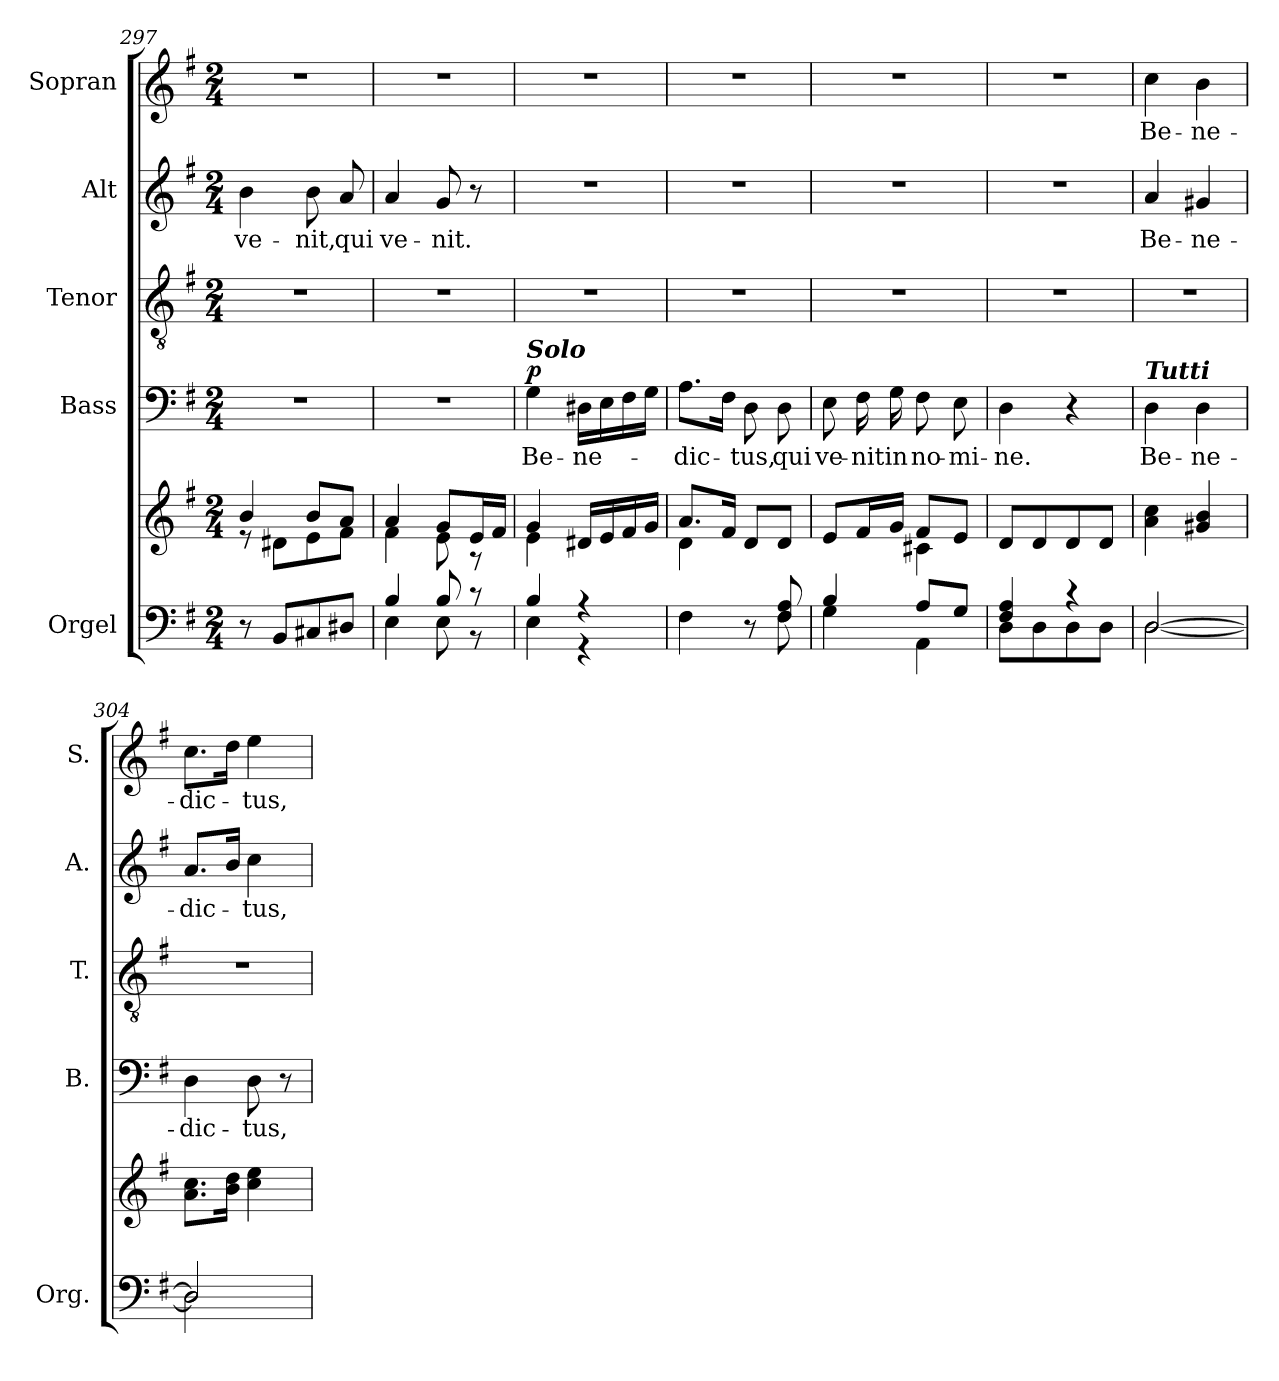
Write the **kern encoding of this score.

**kern	**kern	**kern	**text	**dynam	**kern	**kern	**text	**kern	**text
*part5	*part5	*part4	*part4	*part4	*part3	*part2	*part2	*part1	*part1
*staff6	*staff5	*staff4	*staff4	*staff4	*staff3	*staff2	*staff2	*staff1	*staff1
*I"Orgel	*	*I"Bass	*	*	*I"Tenor	*I"Alt	*	*I"Sopran	*
*I'Org.	*	*I'B.	*	*	*I'T.	*I'A.	*	*I'S.	*
*clefF4	*clefG2	*clefF4	*	*	*clefGv2	*clefG2	*	*clefG2	*
*k[f#]	*k[f#]	*k[f#]	*	*	*k[f#]	*k[f#]	*	*k[f#]	*
*G:	*G:	*G:	*	*	*G:	*G:	*	*G:	*
*M2/4	*M2/4	*M2/4	*	*	*M2/4	*M2/4	*	*M2/4	*
=297	=297	=297	=297	=297	=297	=297	=297	=297	=297
*	*^	*	*	*	*	*	*	*	*
!	!	!	!	!	!	!	!	!LO:LY:b	!	!
8r	4b/	8rd	2r	.	.	2r	4b\	ve-	2r	.
8BB/L	.	8d#X\L	.	.	.	.	.	.	.	.
!	!	!	!	!	!	!	!	!LO:LY:b	!	!
8C#X/	8b/L	8e\	.	.	.	.	8b\	-nit,	.	.
!	!	!	!	!	!	!	!	!LO:LY:b	!	!
8D#X/J	8a/J	8f#\J	.	.	.	.	8a/	qui	.	.
=298	=298	=298	=298	=298	=298	=298	=298	=298	=298	=298
*^	*	*	*	*	*	*	*	*	*	*
!	!	!	!	!	!	!	!	!	!LO:LY:b	!	!
4B/	4E\	4a/	4f#\	2r	.	.	2r	4a/	ve-	2r	.
!	!	!	!	!	!	!	!	!	!LO:LY:b	!	!
8B/	8E\	8g/L	8e\	.	.	.	.	8g/	-nit.	.	.
8r	8r	16e/L	8rA	.	.	.	.	8r	.	.	.
.	.	16f#/JJ	.	.	.	.	.	.	.	.	.
=299	=299	=299	=299	=299	=299	=299	=299	=299	=299	=299	=299
!	!	!	!	!LO:TX:a:Bi:t=Solo	!	!	!	!	!	!	!
!	!	!	!	!	!LO:LY:b	!LO:DY:a	!	!	!	!	!
4B/	4E\	4g/	4e\	4G\	Be-	p	2r	2r	.	2r	.
!	!	!	!	!	!LO:LY:b	!	!	!	!	!	!
4r	4r	16d#X/LL	4ryy	16D#X\LL	-ne-	.	.	.	.	.	.
.	.	16e/	.	16E\	.	.	.	.	.	.	.
.	.	16f#/	.	16F#\	.	.	.	.	.	.	.
.	.	16g/JJ	.	16G\JJ	.	.	.	.	.	.	.
=300	=300	=300	=300	=300	=300	=300	=300	=300	=300	=300	=300
!	!	!	!	!	!LO:LY:b	!	!	!	!	!	!
4F#\	4.ryy	8.a/L	4d\	8.A\L	-dic-	.	2r	2r	.	2r	.
.	.	16f#/Jk	.	16F#\Jk	.	.	.	.	.	.	.
!	!	!	!	!	!LO:LY:b	!	!	!	!	!	!
8r	.	8d/L	4ryy	8D\	-tus,	.	.	.	.	.	.
!	!	!	!	!	!LO:LY:b	!	!	!	!	!	!
8F#/ 8A/	8F#\	8d/J	.	8D\	qui	.	.	.	.	.	.
!!LO:LB:g=z
=301	=301	=301	=301	=301	=301	=301	=301	=301	=301	=301	=301
!	!	!	!	!	!LO:LY:b	!	!	!	!	!	!
4B/	4G\	8e/L	4ryy	8E\	ve-	.	2r	2r	.	2r	.
!	!	!	!	!	!LO:LY:b	!	!	!	!	!	!
.	.	16f#/L	.	16F#\	-nit	.	.	.	.	.	.
!	!	!	!	!	!LO:LY:b	!	!	!	!	!	!
.	.	16g/JJ	.	16G\	in	.	.	.	.	.	.
!	!	!	!	!	!LO:LY:b	!	!	!	!	!	!
8A/L	4AA\	8f#/L	4c#X\	8F#\	no-	.	.	.	.	.	.
!	!	!	!	!	!LO:LY:b	!	!	!	!	!	!
8G/J	.	8e/J	.	8E\	-mi-	.	.	.	.	.	.
*	*	*v	*v	*	*	*	*	*	*	*	*
=302	=302	=302	=302	=302	=302	=302	=302	=302	=302	=302
!	!	!	!	!LO:LY:b	!	!	!	!	!	!
4F#/ 4A/	8D\L	8d/L	4D\	-ne.	.	2r	2r	.	2r	.
.	8D\	8d/	.	.	.	.	.	.	.	.
4rc	8D\	8d/	4r	.	.	.	.	.	.	.
.	8D\J	8d/J	.	.	.	.	.	.	.	.
=303	=303	=303	=303	=303	=303	=303	=303	=303	=303	=303
!	!	!	!LO:TX:a:Bi:t=Tutti	!	!	!	!	!	!	!
!	!	!	!	!LO:LY:b	!	!	!	!LO:LY:b	!	!LO:LY:b
[>2D/	[<2D\	4a\ 4cc\	4D\	Be-	.	2r	4a/	Be-	4cc\	Be-
!	!	!	!	!LO:LY:b	!	!	!	!LO:LY:b	!	!LO:LY:b
.	.	4g#X/ 4b/	4D\	-ne-	.	.	4g#X/	-ne-	4b\	-ne-
=304	=304	=304	=304	=304	=304	=304	=304	=304	=304	=304
!	!	!	!	!LO:LY:b	!	!	!	!LO:LY:b	!	!LO:LY:b
2D/]	2D\]	8.a\ 8.cc\L	4D\	-dic-	.	2r	8.a/L	-dic-	8.cc\L	-dic-
.	.	16b\ 16dd\Jk	.	.	.	.	16b/Jk	.	16dd\Jk	.
!	!	!	!	!LO:LY:b	!	!	!	!LO:LY:b	!	!LO:LY:b
.	.	4cc\ 4ee\	8D\	-tus,	.	.	4cc\	-tus,	4ee\	-tus,
.	.	.	8r	.	.	.	.	.	.	.
*v	*v	*	*	*	*	*	*	*	*	*
=	=	=	=	=	=	=	=	=	=
*-	*-	*-	*-	*-	*-	*-	*-	*-	*-
